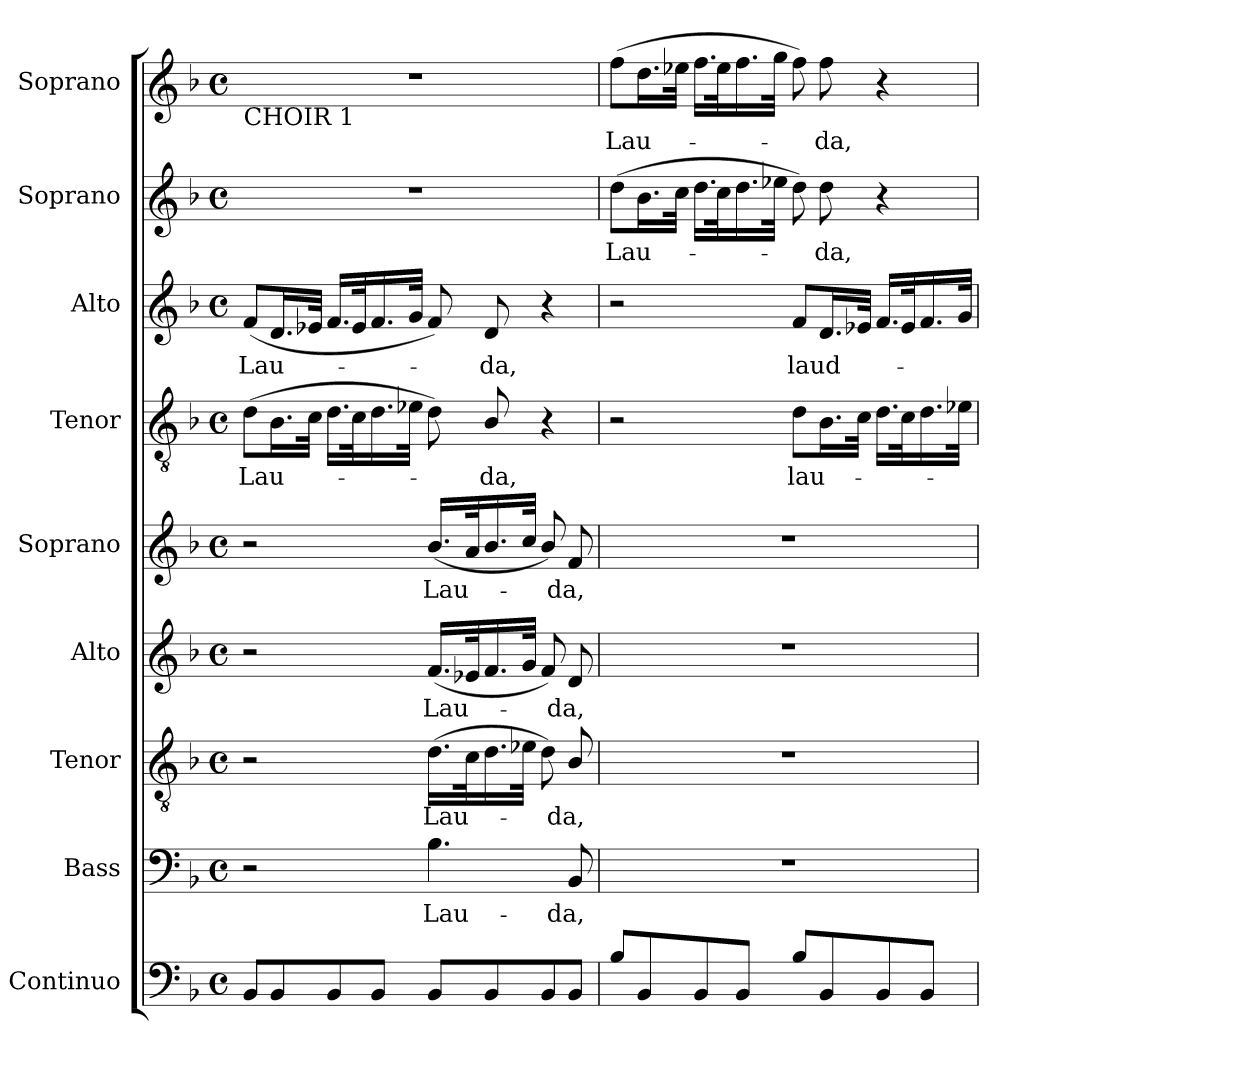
**kern	**kern	**text	**kern	**text	**kern	**text	**kern	**text	**kern	**text	**kern	**text	**kern	**text	**kern	**text
*part9	*part8	*part8	*part7	*part7	*part6	*part6	*part5	*part5	*part4	*part4	*part3	*part3	*part2	*part2	*part1	*part1
*staff9	*staff8	*staff8	*staff7	*staff7	*staff6	*staff6	*staff5	*staff5	*staff4	*staff4	*staff3	*staff3	*staff2	*staff2	*staff1	*staff1
*I"Continuo	*I"Bass	*	*I"Tenor	*	*I"Alto	*	*I"Soprano	*	*I"Tenor	*	*I"Alto	*	*I"Soprano	*	*I"Soprano	*
*I'Cont.	*I'B.	*	*I'T.	*	*I'A.	*	*I'S.	*	*I'T.	*	*I'A.	*	*I'S.	*	*I'S.	*
!!LO:PB:g=z
*clefF4	*clefF4	*	*clefGv2	*	*clefG2	*	*clefG2	*	*clefGv2	*	*clefG2	*	*clefG2	*	*clefG2	*
*	*	*	*ITrd7c12	*	*	*	*	*	*ITrd7c12	*	*	*	*	*	*	*
*k[b-]	*k[b-]	*	*k[b-]	*	*k[b-]	*	*k[b-]	*	*k[b-]	*	*k[b-]	*	*k[b-]	*	*k[b-]	*
*F:	*F:	*	*F:	*	*F:	*	*F:	*	*F:	*	*F:	*	*F:	*	*F:	*
*M4/4	*M4/4	*	*M4/4	*	*M4/4	*	*M4/4	*	*M4/4	*	*M4/4	*	*M4/4	*	*M4/4	*
*met(c)	*met(c)	*	*met(c)	*	*met(c)	*	*met(c)	*	*met(c)	*	*met(c)	*	*met(c)	*	*met(c)	*
=1	=1	=1	=1	=1	=1	=1	=1	=1	=1	=1	=1	=1	=1	=1	=1	=1
!	!	!	!	!	!	!	!	!	!	!LO:LY:b:color=#000000	!	!	!	!	!	!
!	!	!	!	!	!	!	!	!	!	!	!	!	!	!	!LO:TX:b:t=CHOIR 1	!
!	!	!	!	!	!	!	!	!	!	!	!	!LO:LY:b:color=#000000	!	!	!	!
8BB-i/L	2r	.	2r	.	2r	.	2r	.	(8Di\L	Lau-	(8fi/L	Lau-	1r	.	1r	.
8BB-i/	.	.	.	.	.	.	.	.	16.BB-i\L	.	16.di/L	.	.	.	.	.
.	.	.	.	.	.	.	.	.	32Ci\JJk	.	32e-Xi/JJk	.	.	.	.	.
8BB-i/	.	.	.	.	.	.	.	.	16.Di\LL	.	16.fi/LL	.	.	.	.	.
.	.	.	.	.	.	.	.	.	32Ci\k	.	32e-i/k	.	.	.	.	.
8BB-i/J	.	.	.	.	.	.	.	.	16.Di\	.	16.fi/	.	.	.	.	.
.	.	.	.	.	.	.	.	.	32E-Xi\JJk	.	32gi/JJk	.	.	.	.	.
!	!	!LO:LY:b:color=#000000	!	!	!	!	!	!	!	!	!	!	!	!	!	!
!	!	!	!	!LO:LY:b:color=#000000	!	!	!	!	!	!	!	!	!	!	!	!
!	!	!	!	!	!	!LO:LY:b:color=#000000	!	!	!	!	!	!	!	!	!	!
!	!	!	!	!	!	!	!	!LO:LY:b:color=#000000	!	!	!	!	!	!	!	!
8BB-i/L	4.B-i\	Lau-	(16.Di\LL	Lau-	(16.fi/LL	Lau-	(16.b-i/LL	Lau-	8Di\)	.	8fi/)	.	.	.	.	.
.	.	.	32Ci\k	.	32e-i/k	.	32ai/k	.	.	.	.	.	.	.	.	.
!	!	!	!	!	!	!	!	!	!	!LO:LY:b:color=#000000	!	!	!	!	!	!
!	!	!	!	!	!	!	!	!	!	!	!	!LO:LY:b:color=#000000	!	!	!	!
8BB-i/	.	.	16.Di\	.	16.fi/	.	16.b-i/	.	8BB-i/	-da,	8di/	-da,	.	.	.	.
.	.	.	32E-Xi\JJk	.	32gi/JJk	.	32cci/JJk	.	.	.	.	.	.	.	.	.
8BB-i/	.	.	8Di\)	.	8fi/)	.	8b-i/)	.	4r	.	4r	.	.	.	.	.
!	!	!LO:LY:b:color=#000000	!	!	!	!	!	!	!	!	!	!	!	!	!	!
!	!	!	!	!LO:LY:b:color=#000000	!	!	!	!	!	!	!	!	!	!	!	!
!	!	!	!	!	!	!LO:LY:b:color=#000000	!	!	!	!	!	!	!	!	!	!
!	!	!	!	!	!	!	!	!LO:LY:b:color=#000000	!	!	!	!	!	!	!	!
8BB-i/J	8BB-i/	-da,	8BB-i/	-da,	8di/	-da,	8fi/	-da,	.	.	.	.	.	.	.	.
=2	=2	=2	=2	=2	=2	=2	=2	=2	=2	=2	=2	=2	=2	=2	=2	=2
!	!	!	!	!	!	!	!	!	!	!	!	!	!	!LO:LY:b:color=#000000	!	!
!	!	!	!	!	!	!	!	!	!	!	!	!	!	!	!	!LO:LY:b:color=#000000
8B-i/L	1r	.	1r	.	1r	.	1r	.	2r	.	2r	.	(8ddi\L	Lau-	(8ffi\L	Lau-
8BB-i/	.	.	.	.	.	.	.	.	.	.	.	.	16.b-i\L	.	16.ddi\L	.
.	.	.	.	.	.	.	.	.	.	.	.	.	32cci\JJk	.	32ee-i\JJk	.
8BB-i/	.	.	.	.	.	.	.	.	.	.	.	.	16.ddi\LL	.	16.ffi\LL	.
.	.	.	.	.	.	.	.	.	.	.	.	.	32cci\k	.	32ee-i\k	.
8BB-i/J	.	.	.	.	.	.	.	.	.	.	.	.	16.ddi\	.	16.ffi\	.
.	.	.	.	.	.	.	.	.	.	.	.	.	32ee-Xi\JJk	.	32ggi\JJk	.
!	!	!	!	!	!	!	!	!	!	!LO:LY:b:color=#000000	!	!	!	!	!	!
!	!	!	!	!	!	!	!	!	!	!	!	!LO:LY:b:color=#000000	!	!	!	!
8B-i/L	.	.	.	.	.	.	.	.	8Di\L	lau-	8fi/L	laud-	8ddi\)	.	8ffi\)	.
!	!	!	!	!	!	!	!	!	!	!	!	!	!	!LO:LY:b:color=#000000	!	!
!	!	!	!	!	!	!	!	!	!	!	!	!	!	!	!	!LO:LY:b:color=#000000
8BB-i/	.	.	.	.	.	.	.	.	16.BB-i\L	.	16.di/L	.	8ddi\	-da,	8ffi\	-da,
.	.	.	.	.	.	.	.	.	32Ci\JJk	.	32e-Xi/JJk	.	.	.	.	.
8BB-i/	.	.	.	.	.	.	.	.	16.Di\LL	.	16.fi/LL	.	4r	.	4r	.
.	.	.	.	.	.	.	.	.	32Ci\k	.	32e-i/k	.	.	.	.	.
8BB-i/J	.	.	.	.	.	.	.	.	16.Di\	.	16.fi/	.	.	.	.	.
.	.	.	.	.	.	.	.	.	32E-Xi\JJk	.	32gi/JJk	.	.	.	.	.
=	=	=	=	=	=	=	=	=	=	=	=	=	=	=	=	=
*-	*-	*-	*-	*-	*-	*-	*-	*-	*-	*-	*-	*-	*-	*-	*-	*-
